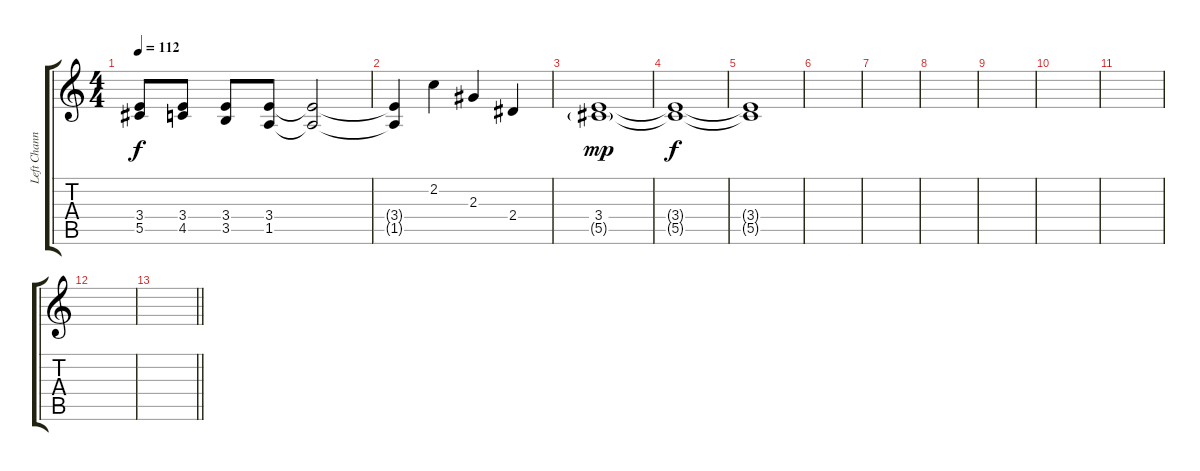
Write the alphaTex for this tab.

\track ("Left Channel" "Left Chann") {instrument distortionguitar}
\staff {score tabs}
\tuning (Eb4 Bb3 Gb3 Db3 Ab2 Eb2) {hide}
\ts (4 4)
\tempo 112
\clef g2
\ks c
(3.4 5.5).8{dy f} (3.4 4.5).8 (3.4 3.5).8 (3.4 1.5).8 (3.4{t} 1.5{t}).2 |
(3.4{t} 1.5{t}).4 2.2.4 2.3.4 2.4.4 |
(3.4 5.5{g}).1{dy mp} |
(3.4{t} 5.5{t}).1{dy f} |
(3.4{t} 5.5{t}).1 |
|
|
|
|
|
|
|
\barLineRight lightlight
